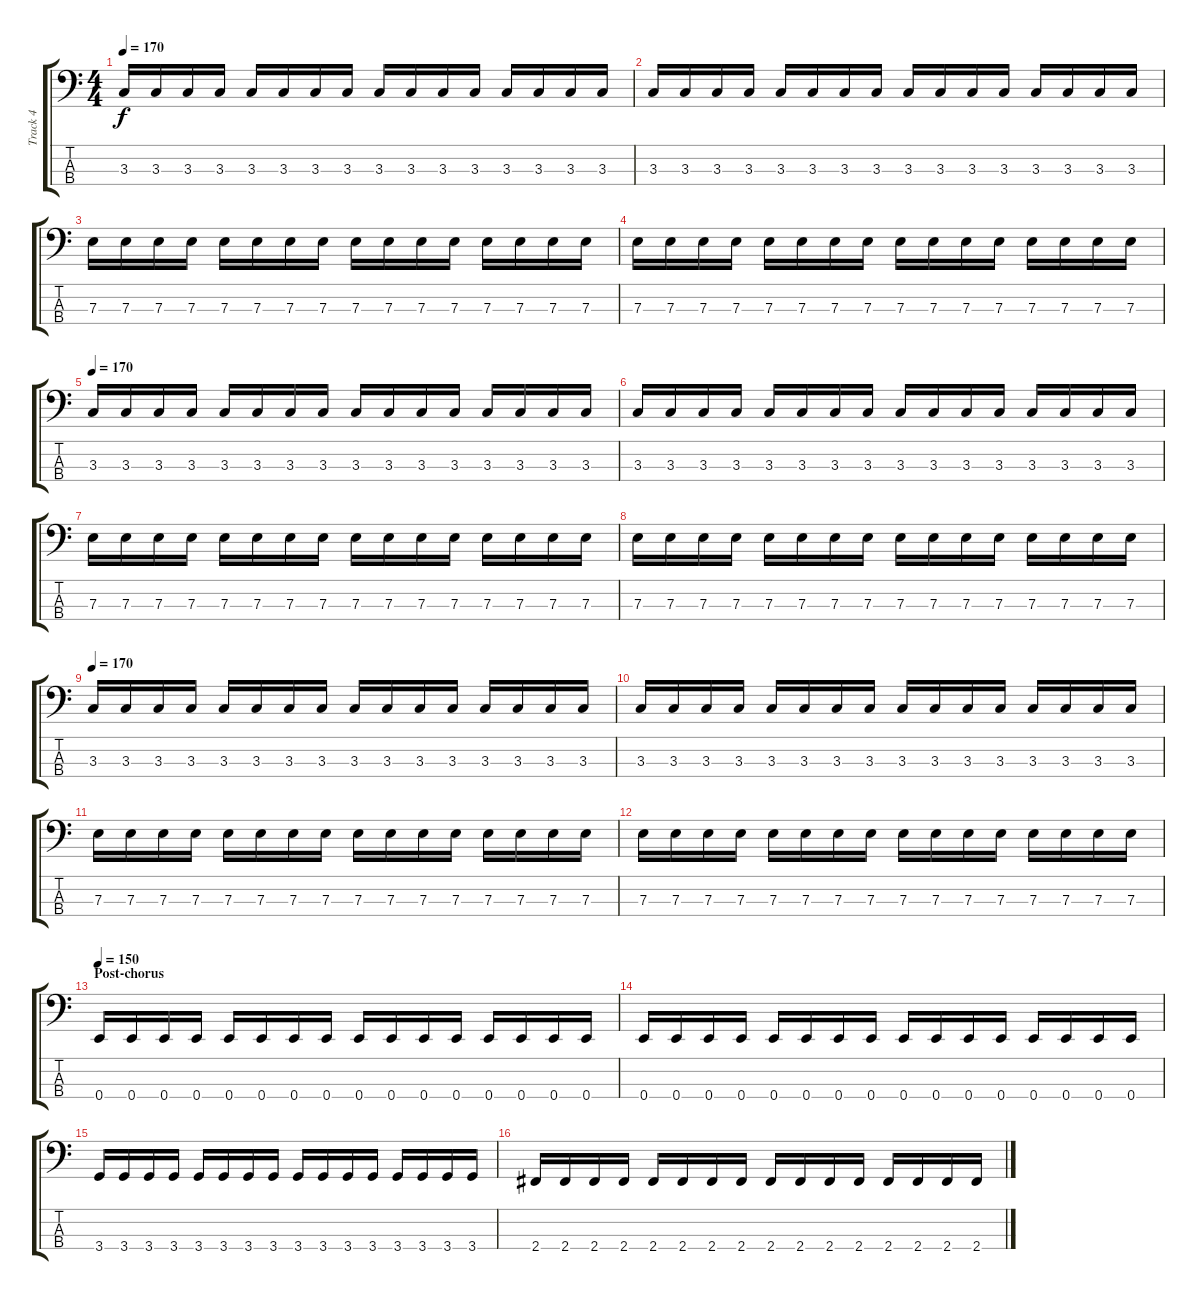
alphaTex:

\track ("Track 4" "Track 4") {instrument electricbasspick}
\staff {score tabs}
\tuning (G2 D2 A1 E1) {hide}
\ts (4 4)
\tempo 170
\clef f4
\ks c
3.3.16{dy f} 3.3.16 3.3.16 3.3.16 3.3.16 3.3.16 3.3.16 3.3.16 3.3.16 3.3.16 3.3.16 3.3.16 3.3.16 3.3.16 3.3.16 3.3.16 |
3.3.16 3.3.16 3.3.16 3.3.16 3.3.16 3.3.16 3.3.16 3.3.16 3.3.16 3.3.16 3.3.16 3.3.16 3.3.16 3.3.16 3.3.16 3.3.16 |
7.3.16 7.3.16 7.3.16 7.3.16 7.3.16 7.3.16 7.3.16 7.3.16 7.3.16 7.3.16 7.3.16 7.3.16 7.3.16 7.3.16 7.3.16 7.3.16 |
7.3.16 7.3.16 7.3.16 7.3.16 7.3.16 7.3.16 7.3.16 7.3.16 7.3.16 7.3.16 7.3.16 7.3.16 7.3.16 7.3.16 7.3.16 7.3.16 |
\tempo 170
3.3.16 3.3.16 3.3.16 3.3.16 3.3.16 3.3.16 3.3.16 3.3.16 3.3.16 3.3.16 3.3.16 3.3.16 3.3.16 3.3.16 3.3.16 3.3.16 |
3.3.16 3.3.16 3.3.16 3.3.16 3.3.16 3.3.16 3.3.16 3.3.16 3.3.16 3.3.16 3.3.16 3.3.16 3.3.16 3.3.16 3.3.16 3.3.16 |
7.3.16 7.3.16 7.3.16 7.3.16 7.3.16 7.3.16 7.3.16 7.3.16 7.3.16 7.3.16 7.3.16 7.3.16 7.3.16 7.3.16 7.3.16 7.3.16 |
7.3.16 7.3.16 7.3.16 7.3.16 7.3.16 7.3.16 7.3.16 7.3.16 7.3.16 7.3.16 7.3.16 7.3.16 7.3.16 7.3.16 7.3.16 7.3.16 |
\tempo 170
3.3.16 3.3.16 3.3.16 3.3.16 3.3.16 3.3.16 3.3.16 3.3.16 3.3.16 3.3.16 3.3.16 3.3.16 3.3.16 3.3.16 3.3.16 3.3.16 |
3.3.16 3.3.16 3.3.16 3.3.16 3.3.16 3.3.16 3.3.16 3.3.16 3.3.16 3.3.16 3.3.16 3.3.16 3.3.16 3.3.16 3.3.16 3.3.16 |
7.3.16 7.3.16 7.3.16 7.3.16 7.3.16 7.3.16 7.3.16 7.3.16 7.3.16 7.3.16 7.3.16 7.3.16 7.3.16 7.3.16 7.3.16 7.3.16 |
7.3.16 7.3.16 7.3.16 7.3.16 7.3.16 7.3.16 7.3.16 7.3.16 7.3.16 7.3.16 7.3.16 7.3.16 7.3.16 7.3.16 7.3.16 7.3.16 |
\section ("" "Post-chorus")
\tempo 150
0.4.16 0.4.16 0.4.16 0.4.16 0.4.16 0.4.16 0.4.16 0.4.16 0.4.16 0.4.16 0.4.16 0.4.16 0.4.16 0.4.16 0.4.16 0.4.16 |
0.4.16 0.4.16 0.4.16 0.4.16 0.4.16 0.4.16 0.4.16 0.4.16 0.4.16 0.4.16 0.4.16 0.4.16 0.4.16 0.4.16 0.4.16 0.4.16 |
3.4.16 3.4.16 3.4.16 3.4.16 3.4.16 3.4.16 3.4.16 3.4.16 3.4.16 3.4.16 3.4.16 3.4.16 3.4.16 3.4.16 3.4.16 3.4.16 |
2.4.16 2.4.16 2.4.16 2.4.16 2.4.16 2.4.16 2.4.16 2.4.16 2.4.16 2.4.16 2.4.16 2.4.16 2.4.16 2.4.16 2.4.16 2.4.16
